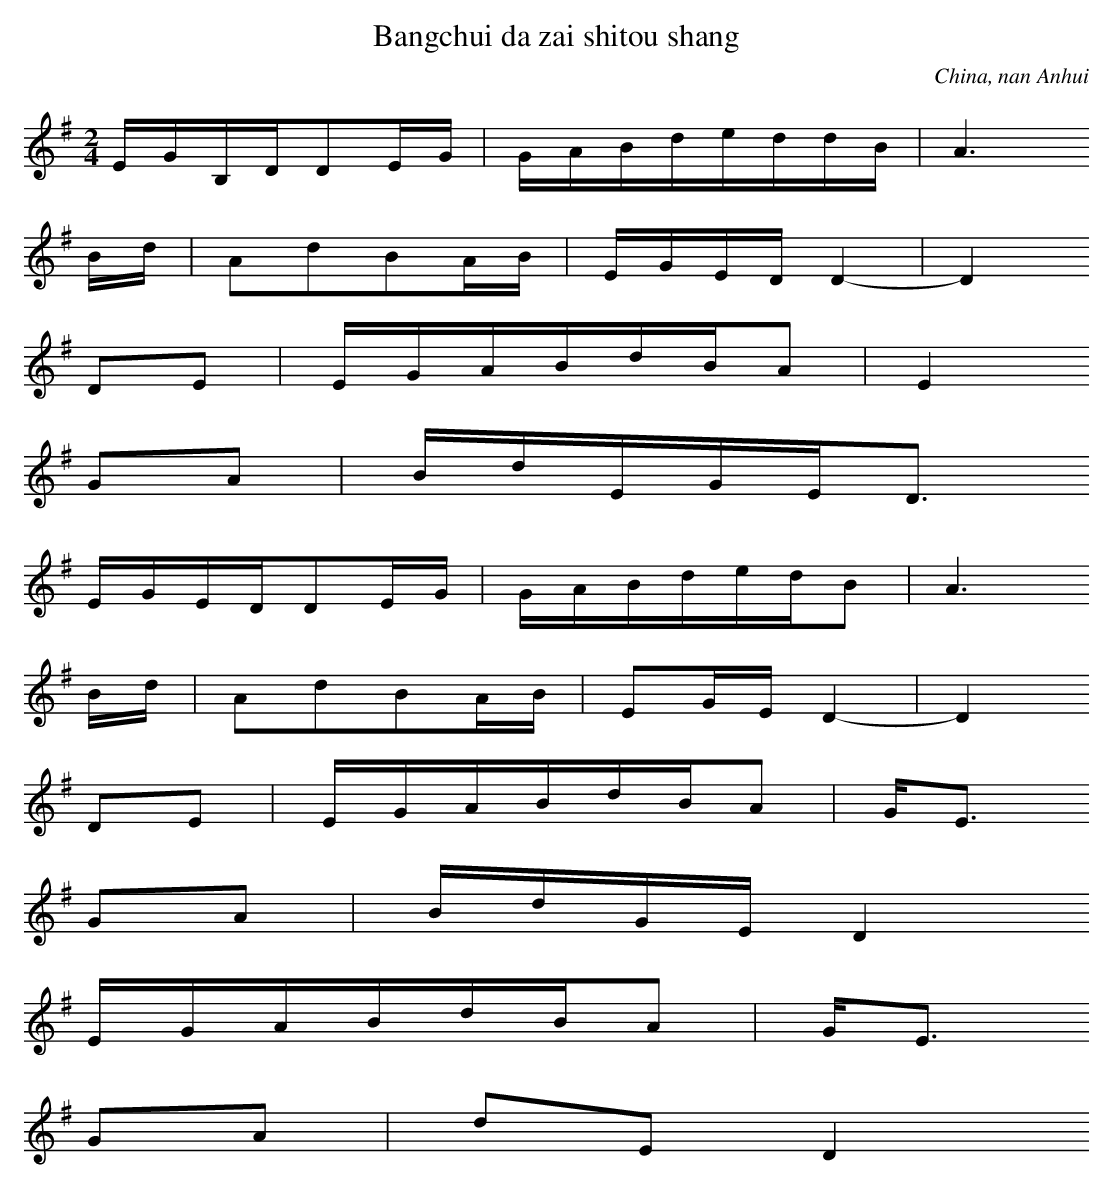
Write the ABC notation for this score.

X:1
T: Bangchui da zai shitou shang
O: China, nan Anhui
M: 2/4
L: 1/16
K: G
EGB,DD2EG | GABdeddB | A6
Bd | A2d2B2AB | EGEDD4- | D4
D2E2 | EGABdBA2 | E4
G2A2 | BdEGED3
EGEDD2EG | GABdedB2 | A6
Bd | A2d2B2AB | E2GED4- | D4
D2E2 | EGABdBA2 | GE3
G2A2 | BdGED4
EGABdBA2 | GE3
G2A2 | d2E2D4
